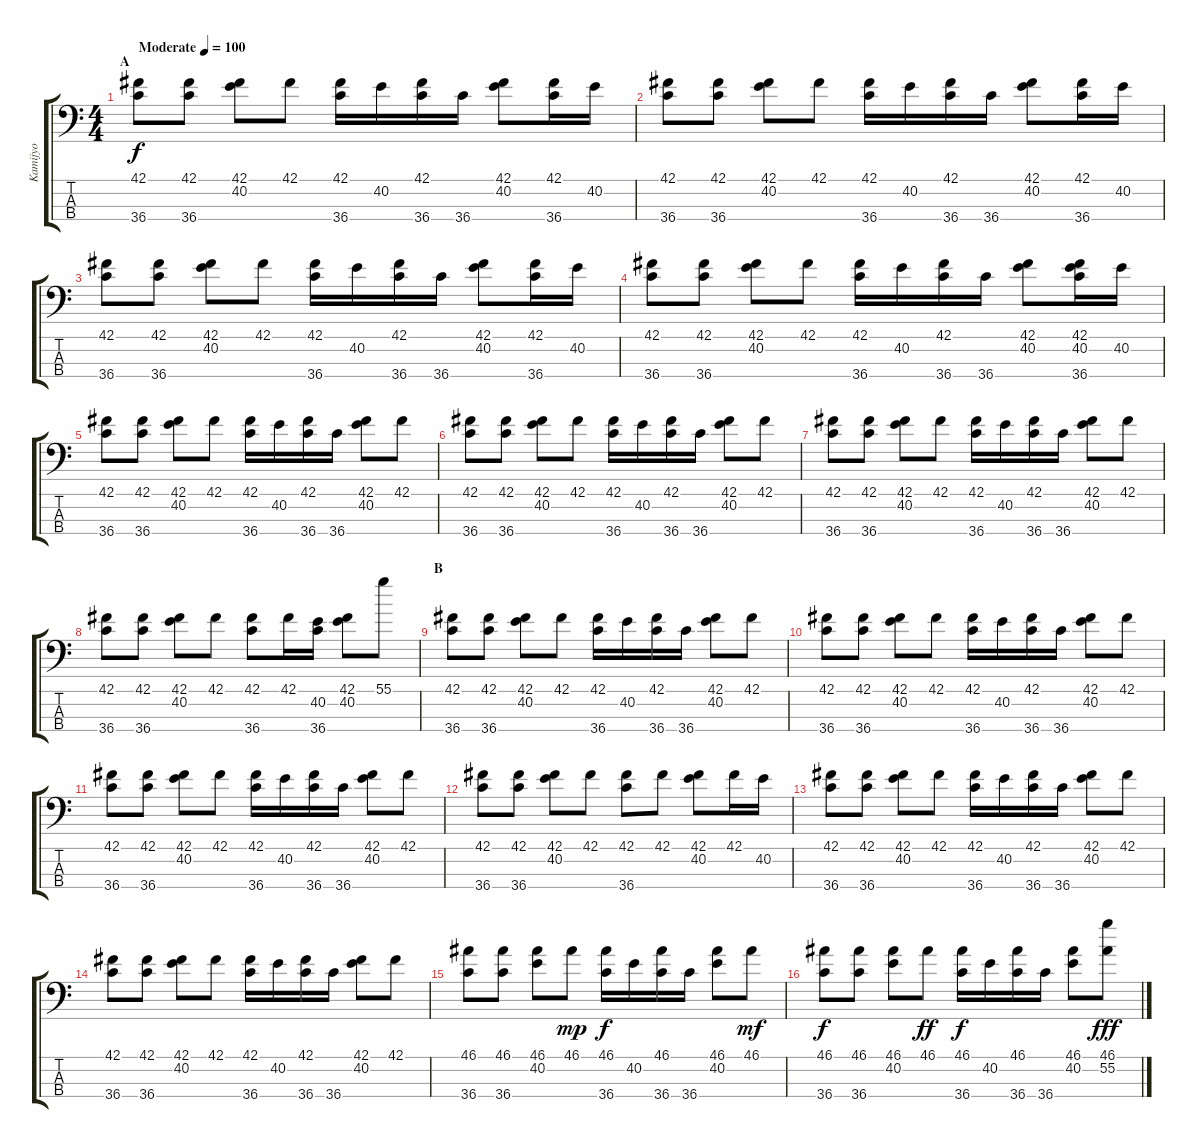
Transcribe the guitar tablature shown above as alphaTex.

\track ("Kamijyo" "Kamijyo") {instrument acousticgrandpiano}
\staff {score tabs}
\tuning (C-1 C-1 C-1 C-1) {hide}
\ts (4 4)
\section ("" "A")
\tempo (100 "Moderate")
\clef f4
\ks c
(42.1 36.4).8{dy f instrument acousticgrandpiano} (42.1 36.4).8 (42.1 40.2).8 42.1.8 (42.1 36.4).16 40.2.16 (42.1 36.4).16 36.4.16 (42.1 40.2).8 (42.1 36.4).16 40.2.16 |
(42.1 36.4).8 (42.1 36.4).8 (42.1 40.2).8 42.1.8 (42.1 36.4).16 40.2.16 (42.1 36.4).16 36.4.16 (42.1 40.2).8 (42.1 36.4).16 40.2.16 |
(42.1 36.4).8 (42.1 36.4).8 (42.1 40.2).8 42.1.8 (42.1 36.4).16 40.2.16 (42.1 36.4).16 36.4.16 (42.1 40.2).8 (42.1 36.4).16 40.2.16 |
(42.1 36.4).8 (42.1 36.4).8 (42.1 40.2).8 42.1.8 (42.1 36.4).16 40.2.16 (42.1 36.4).16 36.4.16 (42.1 40.2).8 (42.1 40.2 36.4).16 40.2.16 |
(42.1 36.4).8 (42.1 36.4).8 (42.1 40.2).8 42.1.8 (42.1 36.4).16 40.2.16 (42.1 36.4).16 36.4.16 (42.1 40.2).8 42.1.8 |
(42.1 36.4).8 (42.1 36.4).8 (42.1 40.2).8 42.1.8 (42.1 36.4).16 40.2.16 (42.1 36.4).16 36.4.16 (42.1 40.2).8 42.1.8 |
(42.1 36.4).8 (42.1 36.4).8 (42.1 40.2).8 42.1.8 (42.1 36.4).16 40.2.16 (42.1 36.4).16 36.4.16 (42.1 40.2).8 42.1.8 |
(42.1 36.4).8 (42.1 36.4).8 (42.1 40.2).8 42.1.8 (42.1 36.4).8 42.1.16 (40.2 36.4).16 (42.1 40.2).8 55.1.8 |
\section ("" "B")
(42.1 36.4).8 (42.1 36.4).8 (42.1 40.2).8 42.1.8 (42.1 36.4).16 40.2.16 (42.1 36.4).16 36.4.16 (42.1 40.2).8 42.1.8 |
(42.1 36.4).8 (42.1 36.4).8 (42.1 40.2).8 42.1.8 (42.1 36.4).16 40.2.16 (42.1 36.4).16 36.4.16 (42.1 40.2).8 42.1.8 |
(42.1 36.4).8 (42.1 36.4).8 (42.1 40.2).8 42.1.8 (42.1 36.4).16 40.2.16 (42.1 36.4).16 36.4.16 (42.1 40.2).8 42.1.8 |
(42.1 36.4).8 (42.1 36.4).8 (42.1 40.2).8 42.1.8 (42.1 36.4).8 42.1.8 (42.1 40.2).8 42.1.16 40.2.16 |
(42.1 36.4).8 (42.1 36.4).8 (42.1 40.2).8 42.1.8 (42.1 36.4).16 40.2.16 (42.1 36.4).16 36.4.16 (42.1 40.2).8 42.1.8 |
(42.1 36.4).8 (42.1 36.4).8 (42.1 40.2).8 42.1.8 (42.1 36.4).16 40.2.16 (42.1 36.4).16 36.4.16 (42.1 40.2).8 42.1.8 |
(46.1 36.4).8 (46.1 36.4).8 (46.1 40.2).8 46.1.8{dy mp} (46.1 36.4).16{dy f} 40.2.16 (46.1 36.4).16 36.4.16 (46.1 40.2).8 46.1.8{dy mf} |
(46.1 36.4).8{dy f} (46.1 36.4).8 (46.1 40.2).8 46.1.8{dy ff} (46.1 36.4).16{dy f} 40.2.16 (46.1 36.4).16 36.4.16 (46.1 40.2).8 (46.1 55.2).8{dy fff}
